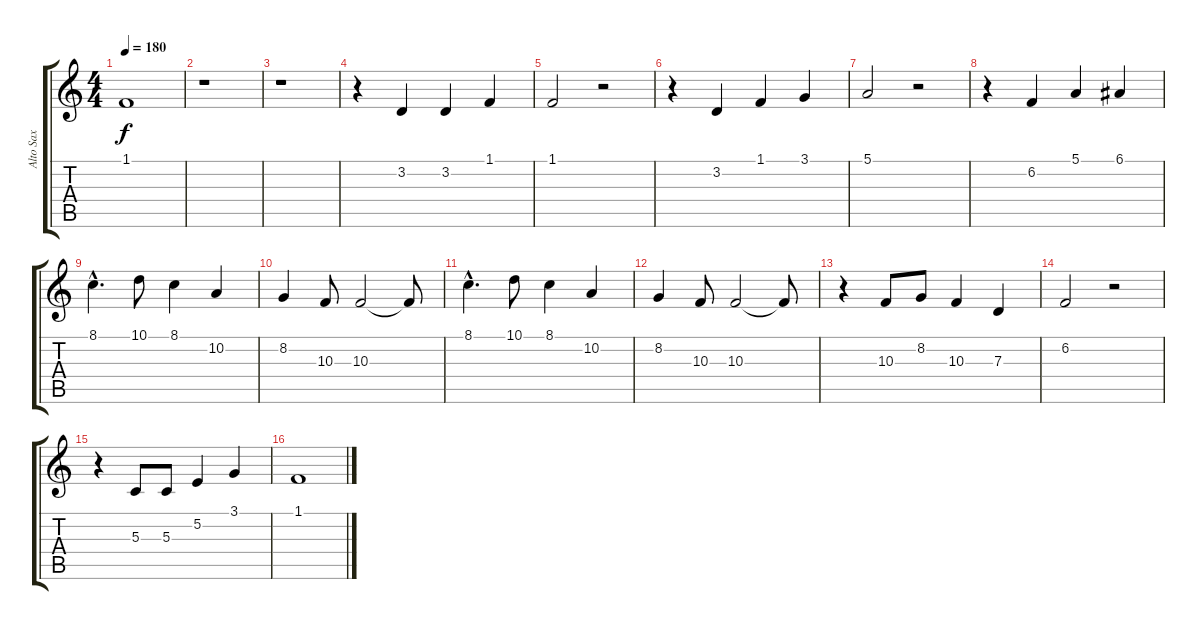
\track ("Alto Sax" "Alto Sax") {instrument altosax}
\staff {score tabs}
\tuning (E4 B3 G3 D3 A2 E2) {hide}
\ts (4 4)
\tempo 180
\clef g2
\ks c
1.1.1{dy f} |
r.1 |
r.1 |
r.4 3.2.4 3.2.4 1.1.4 |
1.1.2 r.2 |
r.4 3.2.4 1.1.4 3.1.4 |
5.1.2 r.2 |
r.4 6.2.4 5.1.4 6.1.4 |
8.1{hac}.4{d} 10.1.8 8.1.4 10.2.4 |
8.2.4 10.3.8 10.3.2 10.3{t}.8 |
8.1{hac}.4{d} 10.1.8 8.1.4 10.2.4 |
8.2.4 10.3.8 10.3.2 10.3{t}.8 |
r.4 10.3.8 8.2.8 10.3.4 7.3.4 |
6.2.2 r.2 |
r.4 5.3.8 5.3.8 5.2.4 3.1.4 |
1.1.1
